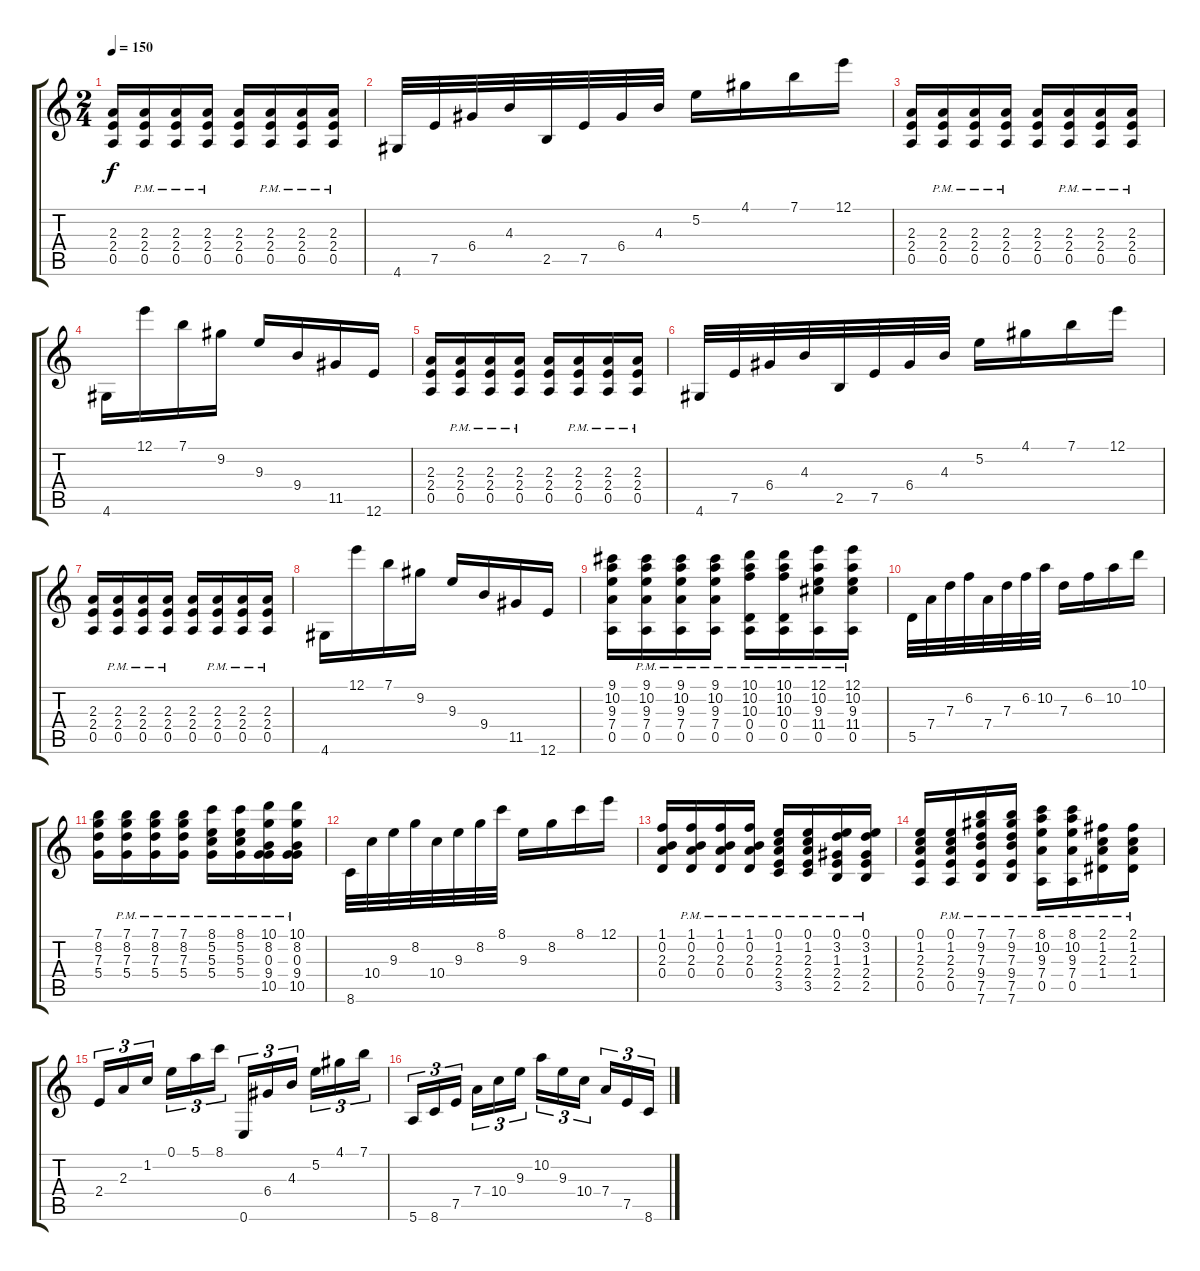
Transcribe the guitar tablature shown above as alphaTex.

\track "" {instrument distortionguitar}
\staff {score tabs}
\tuning (E4 B3 G3 D3 A2 E2) {hide}
\ts (2 4)
\tempo 150
\clef g2
\ks c
(2.3 2.4 0.5).16{dy f} (2.3{pm} 2.4{pm} 0.5{pm}).16 (2.3{pm} 2.4{pm} 0.5{pm}).16 (2.3{pm} 2.4{pm} 0.5{pm}).16 (2.3 2.4 0.5).16 (2.3{pm} 2.4{pm} 0.5{pm}).16 (2.3{pm} 2.4{pm} 0.5{pm}).16 (2.3{pm} 2.4{pm} 0.5{pm}).16 |
4.6.32 7.5.32 6.4.32 4.3.32 2.5.32 7.5.32 6.4.32 4.3.32 5.2.16 4.1.16 7.1.16 12.1.16 |
(2.3 2.4 0.5).16 (2.3{pm} 2.4{pm} 0.5{pm}).16 (2.3{pm} 2.4{pm} 0.5{pm}).16 (2.3{pm} 2.4{pm} 0.5{pm}).16 (2.3 2.4 0.5).16 (2.3{pm} 2.4{pm} 0.5{pm}).16 (2.3{pm} 2.4{pm} 0.5{pm}).16 (2.3{pm} 2.4{pm} 0.5{pm}).16 |
4.6.16 12.1.16 7.1.16 9.2.16 9.3.16 9.4.16 11.5.16 12.6.16 |
(2.3 2.4 0.5).16 (2.3{pm} 2.4{pm} 0.5{pm}).16 (2.3{pm} 2.4{pm} 0.5{pm}).16 (2.3{pm} 2.4{pm} 0.5{pm}).16 (2.3 2.4 0.5).16 (2.3{pm} 2.4{pm} 0.5{pm}).16 (2.3{pm} 2.4{pm} 0.5{pm}).16 (2.3{pm} 2.4{pm} 0.5{pm}).16 |
4.6.32 7.5.32 6.4.32 4.3.32 2.5.32 7.5.32 6.4.32 4.3.32 5.2.16 4.1.16 7.1.16 12.1.16 |
(2.3 2.4 0.5).16 (2.3{pm} 2.4{pm} 0.5{pm}).16 (2.3{pm} 2.4{pm} 0.5{pm}).16 (2.3{pm} 2.4{pm} 0.5{pm}).16 (2.3 2.4 0.5).16 (2.3{pm} 2.4{pm} 0.5{pm}).16 (2.3{pm} 2.4{pm} 0.5{pm}).16 (2.3{pm} 2.4{pm} 0.5{pm}).16 |
4.6.16 12.1.16 7.1.16 9.2.16 9.3.16 9.4.16 11.5.16 12.6.16 |
(9.1 10.2 9.3 7.4 0.5).16 (9.1{pm} 10.2{pm} 9.3{pm} 7.4{pm} 0.5{pm}).16 (9.1{pm} 10.2{pm} 9.3{pm} 7.4{pm} 0.5{pm}).16 (9.1{pm} 10.2{pm} 9.3{pm} 7.4{pm} 0.5{pm}).16 (10.1{pm} 10.2{pm} 10.3{pm} 0.4{pm} 0.5{pm}).16 (10.1{pm} 10.2{pm} 10.3{pm} 0.4{pm} 0.5{pm}).16 (12.1{pm} 10.2{pm} 9.3{pm} 11.4{pm} 0.5{pm}).16 (12.1{pm} 10.2{pm} 9.3{pm} 11.4{pm} 0.5{pm}).16 |
5.5.32 7.4.32 7.3.32 6.2.32 7.4.32 7.3.32 6.2.32 10.2.32 7.3.16 6.2.16 10.2.16 10.1.16 |
(7.1 8.2 7.3 5.4).16 (7.1{pm} 8.2{pm} 7.3{pm} 5.4{pm}).16 (7.1{pm} 8.2{pm} 7.3{pm} 5.4{pm}).16 (7.1{pm} 8.2{pm} 7.3{pm} 5.4{pm}).16 (8.1{pm} 5.2{pm} 5.3{pm} 5.4{pm}).16 (8.1{pm} 5.2{pm} 5.3{pm} 5.4{pm}).16 (10.1{pm} 8.2{pm} 0.3{pm} 9.4{pm} 10.5{pm}).16 (10.1{pm} 8.2{pm} 0.3{pm} 9.4{pm} 10.5{pm}).16 |
8.6.32 10.4.32 9.3.32 8.2.32 10.4.32 9.3.32 8.2.32 8.1.32 9.3.16 8.2.16 8.1.16 12.1.16 |
(1.1 0.2 2.3 0.4).16 (1.1{pm} 0.2{pm} 2.3{pm} 0.4{pm}).16 (1.1{pm} 0.2{pm} 2.3{pm} 0.4{pm}).16 (1.1{pm} 0.2{pm} 2.3{pm} 0.4{pm}).16 (0.1{pm} 1.2{pm} 2.3{pm} 2.4{pm} 3.5{pm}).16 (0.1{pm} 1.2{pm} 2.3{pm} 2.4{pm} 3.5{pm}).16 (0.1{pm} 3.2{pm} 1.3{pm} 2.4{pm} 2.5{pm}).16 (0.1{pm} 3.2{pm} 1.3{pm} 2.4{pm} 2.5{pm}).16 |
(0.1 1.2 2.3 2.4 0.5).16 (0.1{pm} 1.2{pm} 2.3{pm} 2.4{pm} 0.5{pm}).16 (7.1{pm} 9.2{pm} 7.3{pm} 9.4{pm} 7.5{pm} 7.6{pm}).16 (7.1{pm} 9.2{pm} 7.3{pm} 9.4{pm} 7.5{pm} 7.6{pm}).16 (8.1{pm} 10.2{pm} 9.3{pm} 7.4{pm} 0.5{pm}).16 (8.1{pm} 10.2{pm} 9.3{pm} 7.4{pm} 0.5{pm}).16 (2.1{pm} 1.2{pm} 2.3{pm} 1.4{pm}).16 (2.1{pm} 1.2{pm} 2.3{pm} 1.4{pm}).16 |
2.4.16{tu (3 2)} 2.3.16{tu (3 2)} 1.2.16{tu (3 2) beam splitsecondary} 0.1.16{tu (3 2)} 5.1.16{tu (3 2)} 8.1.16{tu (3 2)} 0.6.16{tu (3 2)} 6.4.16{tu (3 2)} 4.3.16{tu (3 2) beam splitsecondary} 5.2.16{tu (3 2)} 4.1.16{tu (3 2)} 7.1.16{tu (3 2)} |
5.6.16{tu (3 2)} 8.6.16{tu (3 2)} 7.5.16{tu (3 2) beam splitsecondary} 7.4.16{tu (3 2)} 10.4.16{tu (3 2)} 9.3.16{tu (3 2)} 10.2.16{tu (3 2)} 9.3.16{tu (3 2)} 10.4.16{tu (3 2) beam splitsecondary} 7.4.16{tu (3 2)} 7.5.16{tu (3 2)} 8.6.16{tu (3 2)}
